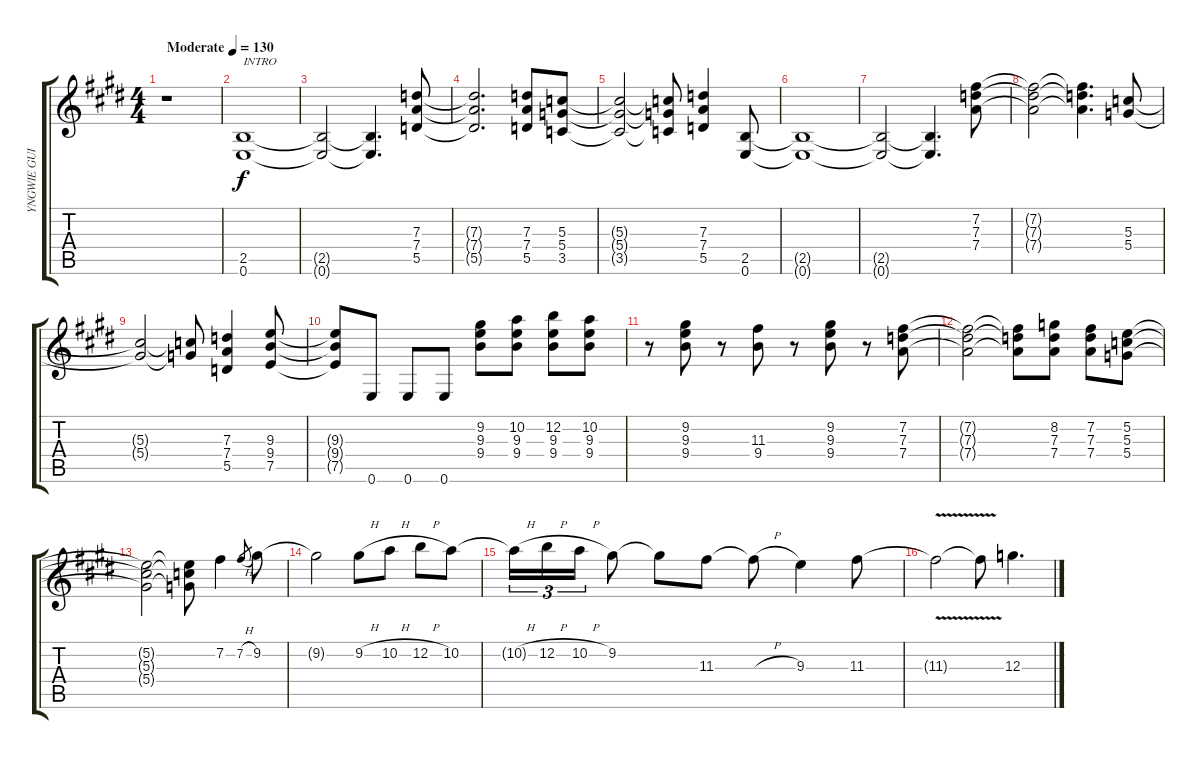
\track ("YNGWIE GUITAR 2" "YNGWIE GUI") {instrument overdrivenguitar}
\staff {score tabs}
\tuning (E4 B3 G3 D3 A2 E2) {hide}
\ts (4 4)
\tempo (130 "Moderate")
\clef g2
\ks e
r.1{dy f instrument overdrivenguitar} |
(2.5 0.6).1{txt "INTRO"} |
(2.5{t} 0.6{t}).2 (2.5{t} 0.6{t}).4{d} (7.3 7.4 5.5).8 |
(7.3{t} 7.4{t} 5.5{t}).2{d} (7.3 7.4 5.5).8 (5.3 5.4 3.5).8 |
(5.3{t} 5.4{t} 3.5{t}).2 (5.3{t} 5.4{t} 3.5{t}).8 (7.3 7.4 5.5).4 (2.5 0.6).8 |
(2.5{t} 0.6{t}).1 |
(2.5{t} 0.6{t}).2 (2.5{t} 0.6{t}).4{d} (7.2 7.3 7.4).8 |
(7.2{t} 7.3{t} 7.4{t}).2 (7.2{t} 7.3{t} 7.4{t}).4{d} (5.3 5.4).8 |
(5.3{t} 5.4{t}).2 (5.3{t} 5.4{t}).8 (7.3 7.4 5.5).4 (9.3 9.4 7.5).8 |
(9.3{t} 9.4{t} 7.5{t}).8 0.6.8 0.6.8 0.6.8 (9.2 9.3 9.4).8 (10.2 9.3 9.4).8 (12.2 9.3 9.4).8 (10.2 9.3 9.4).8 |
r.8 (9.2 9.3 9.4).8 r.8 (11.3 9.4).8 r.8 (9.2 9.3 9.4).8 r.8 (7.2 7.3 7.4).8 |
(7.2{t} 7.3{t} 7.4{t}).2 (7.2{t} 7.3{t} 7.4{t}).8 (8.2 7.3 7.4).8 (7.2 7.3 7.4).8 (5.2 5.3 5.4).8 |
(5.2{t} 5.3{t} 5.4{t}).2 (5.2{t} 5.3{t} 5.4{t}).8 7.2.4 7.2{h}.8{gr} 9.2.8 |
9.2{t}.2 9.2{h}.8 10.2{h}.8 12.2{h}.8 10.2.8 |
10.2{h t}.16{tu (3 2)} 12.2{h}.16{tu (3 2)} 10.2{h}.16{tu (3 2)} 9.2.8 9.2{t}.8 11.3.8 11.3{h t}.8 9.3.4 11.3.8 |
11.3{v t}.2 11.3{t}.8 12.3.4{d}
